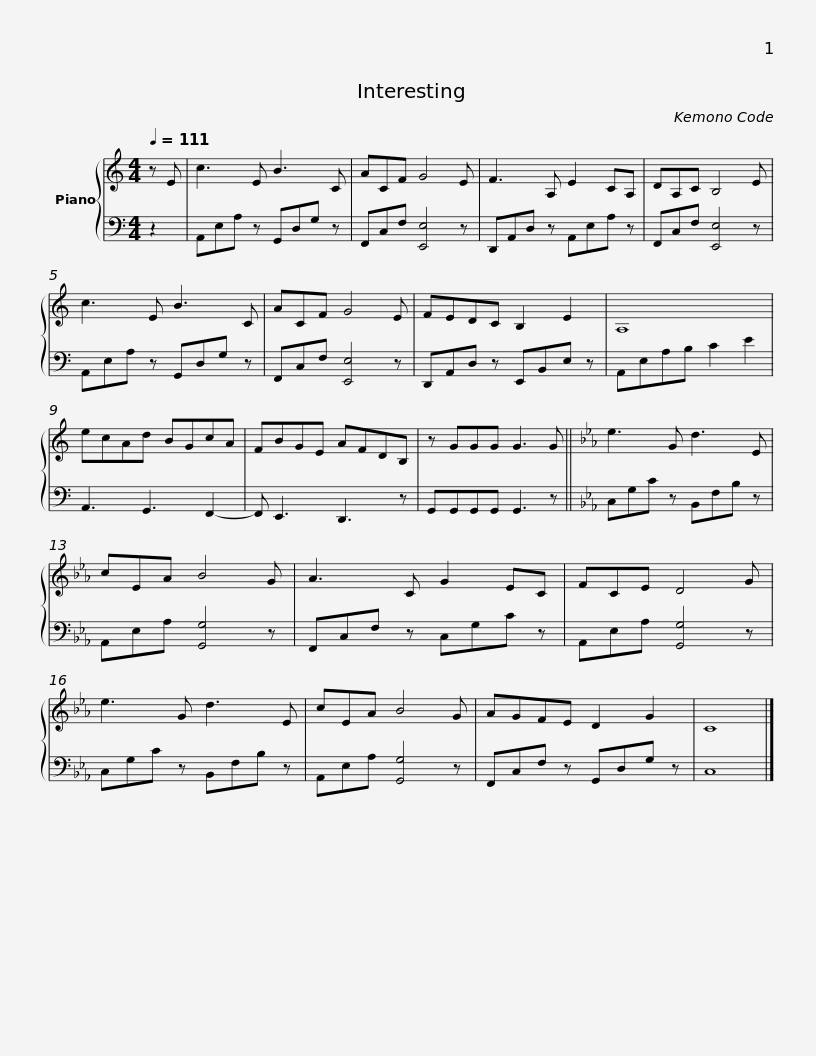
X:1
%%score { 1 | 2 }
L:1/8
Q:1/4=111
M:4/4
I:linebreak $
K:C
V:1 treble
V:2 bass
V:1
 z E | c3 E B3 C | ACF G4 E | F3 A, E2 CA, | DA,C B,4 E | %5
 c3 E B3 C |$ ACF G4 E | FEDC B,2 E2 | A,8 | ecAd BGcA | %10
 FBGE AFDB, |$ z GGG G3 G ||[K:Eb] e3 G d3 E | cEA B4 G | A3 C G2 EC | %15
 FCE D4 G |$ e3 G d3 E | cEA B4 G | AGFE D2 G2 | C8 |] %20
V:2
 z2 | A,,E,A, z G,,D,G, z | F,,C,F, [E,,E,]4 z | D,,A,,D, z A,,E,A, z | F,,C,F, [E,,E,]4 z | %5
 A,,E,A, z G,,D,G, z |$ F,,C,F, [E,,E,]4 z | D,,A,,D, z E,,B,,E, z | A,,E,A,B, C2 E2 | A,,3 G,,3 F,,2- | %10
 F,, E,,3 D,,3 z |$ G,,G,,G,,G,, G,,3 z ||[K:Eb] C,G,C z B,,F,B, z | A,,E,A, [G,,G,]4 z | F,,C,F, z C,G,C z | %15
 A,,E,A, [G,,G,]4 z |$ C,G,C z B,,F,B, z | A,,E,A, [G,,G,]4 z | F,,C,F, z G,,D,G, z | C,8 |] %20
